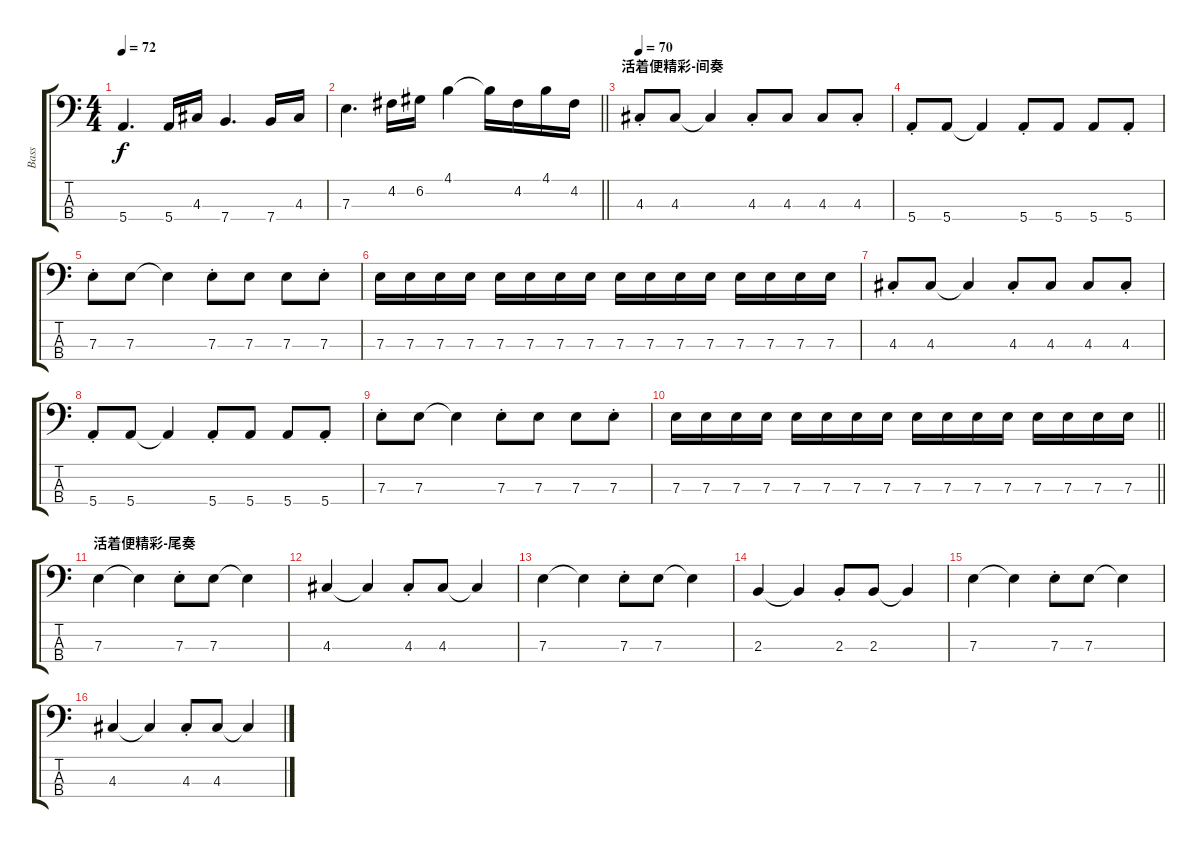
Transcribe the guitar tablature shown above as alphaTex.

\track ("Bass" "Bass") {instrument electricbassfinger}
\staff {score tabs}
\tuning (G2 D2 A1 E1) {hide}
\ts (4 4)
\tempo 72
\clef f4
\ks c
5.4.4{d dy f} 5.4.16 4.3.16 7.4.4{d} 7.4.16 4.3.16 |
\barLineRight lightlight
7.3.4{d} 4.2.16 6.2.16 4.1.4 4.1{t}.16 4.2.16 4.1.16 4.2.16 |
\section ("" "活着便精彩-间奏")
\tempo 70
4.3{st}.8 4.3.8 4.3{t}.4 4.3{st}.8 4.3.8 4.3.8 4.3{st}.8 |
5.4{st}.8 5.4.8 5.4{t}.4 5.4{st}.8 5.4.8 5.4.8 5.4{st}.8 |
7.3{st}.8 7.3.8 7.3{t}.4 7.3{st}.8 7.3.8 7.3.8 7.3{st}.8 |
7.3.16 7.3.16 7.3.16 7.3.16 7.3.16 7.3.16 7.3.16 7.3.16 7.3.16 7.3.16 7.3.16 7.3.16 7.3.16 7.3.16 7.3.16 7.3.16 |
4.3{st}.8 4.3.8 4.3{t}.4 4.3{st}.8 4.3.8 4.3.8 4.3{st}.8 |
5.4{st}.8 5.4.8 5.4{t}.4 5.4{st}.8 5.4.8 5.4.8 5.4{st}.8 |
7.3{st}.8 7.3.8 7.3{t}.4 7.3{st}.8 7.3.8 7.3.8 7.3{st}.8 |
\barLineRight lightlight
7.3.16 7.3.16 7.3.16 7.3.16 7.3.16 7.3.16 7.3.16 7.3.16 7.3.16 7.3.16 7.3.16 7.3.16 7.3.16 7.3.16 7.3.16 7.3.16 |
\section ("" "活着便精彩-尾奏")
7.3.4 7.3{t}.4 7.3{st}.8 7.3.8 7.3{t}.4 |
4.3.4 4.3{t}.4 4.3{st}.8 4.3.8 4.3{t}.4 |
7.3.4 7.3{t}.4 7.3{st}.8 7.3.8 7.3{t}.4 |
2.3.4 2.3{t}.4 2.3{st}.8 2.3.8 2.3{t}.4 |
7.3.4 7.3{t}.4 7.3{st}.8 7.3.8 7.3{t}.4 |
4.3.4 4.3{t}.4 4.3{st}.8 4.3.8 4.3{t}.4
